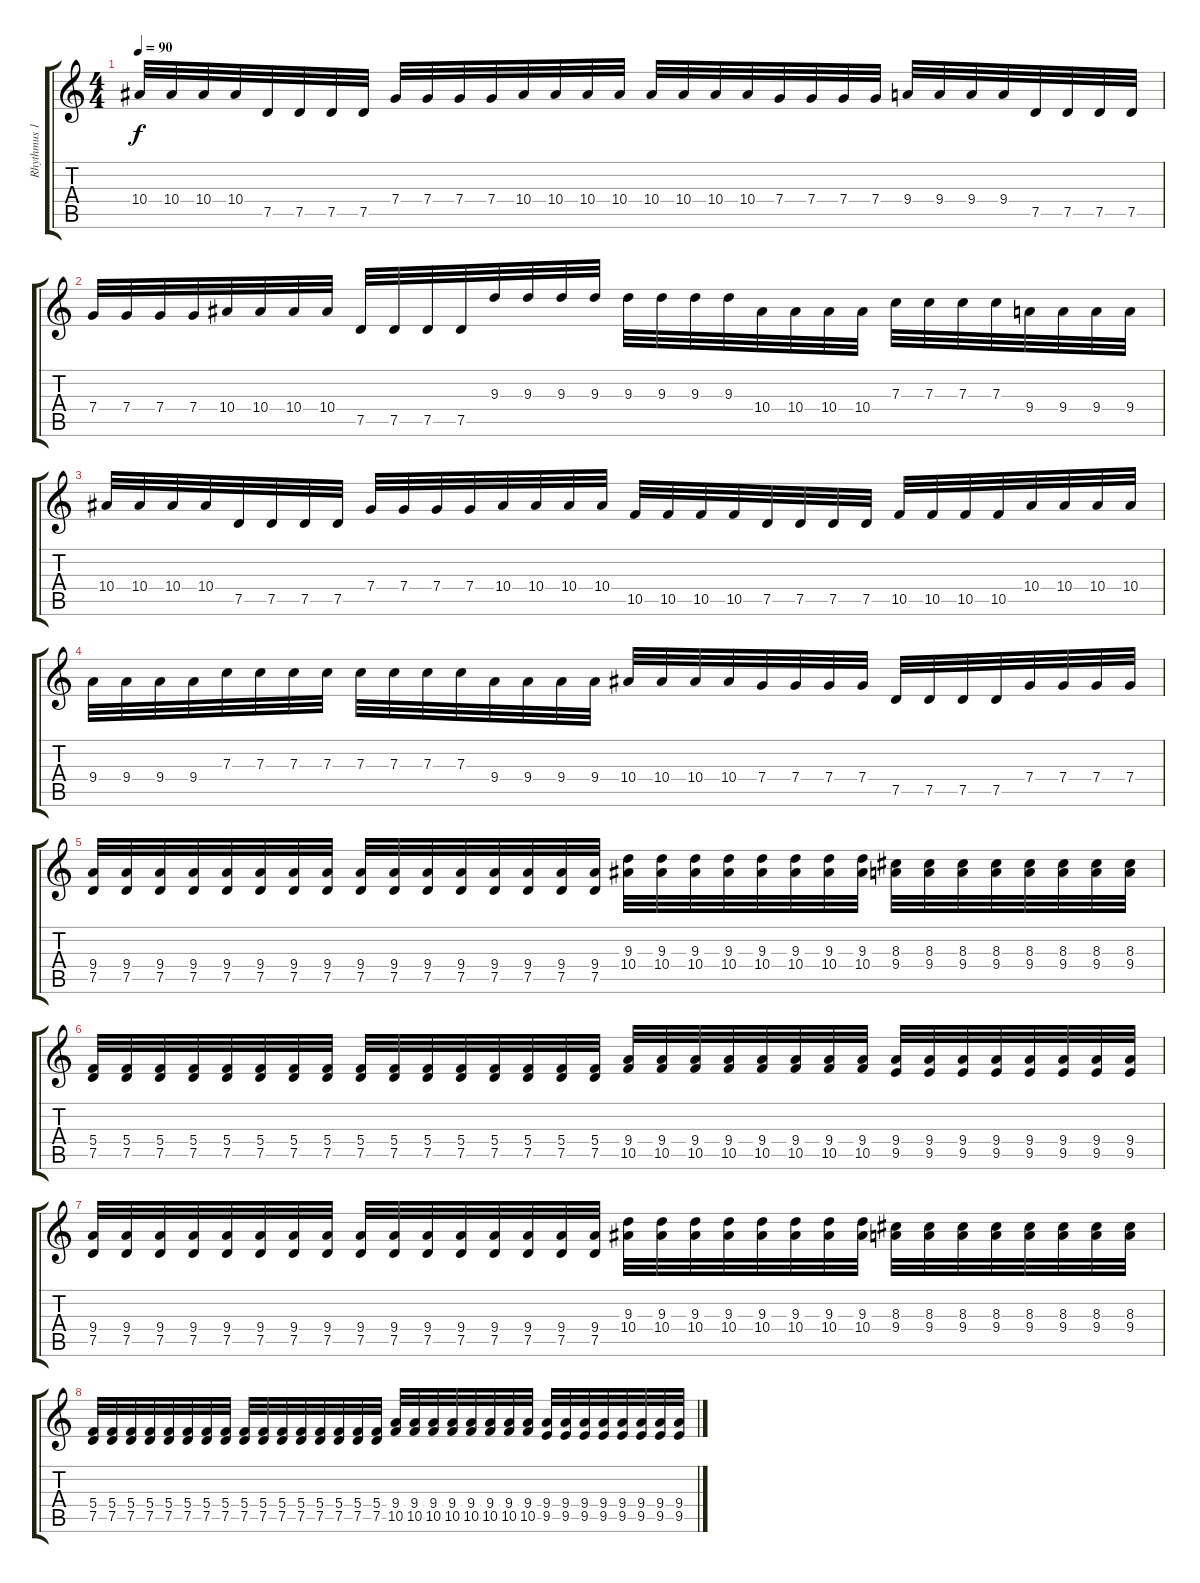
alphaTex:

\track ("Rhythmus 1" "Rhythmus 1") {instrument distortionguitar}
\staff {score tabs}
\tuning (D4 A3 F3 C3 G2 D2) {hide}
\ts (4 4)
\tempo 90
\clef g2
\ks c
10.4.32{dy f} 10.4.32 10.4.32 10.4.32 7.5.32 7.5.32 7.5.32 7.5.32 7.4.32 7.4.32 7.4.32 7.4.32 10.4.32 10.4.32 10.4.32 10.4.32 10.4.32 10.4.32 10.4.32 10.4.32 7.4.32 7.4.32 7.4.32 7.4.32 9.4.32 9.4.32 9.4.32 9.4.32 7.5.32 7.5.32 7.5.32 7.5.32 |
7.4.32 7.4.32 7.4.32 7.4.32 10.4.32 10.4.32 10.4.32 10.4.32 7.5.32 7.5.32 7.5.32 7.5.32 9.3.32 9.3.32 9.3.32 9.3.32 9.3.32 9.3.32 9.3.32 9.3.32 10.4.32 10.4.32 10.4.32 10.4.32 7.3.32 7.3.32 7.3.32 7.3.32 9.4.32 9.4.32 9.4.32 9.4.32 |
10.4.32 10.4.32 10.4.32 10.4.32 7.5.32 7.5.32 7.5.32 7.5.32 7.4.32 7.4.32 7.4.32 7.4.32 10.4.32 10.4.32 10.4.32 10.4.32 10.5.32 10.5.32 10.5.32 10.5.32 7.5.32 7.5.32 7.5.32 7.5.32 10.5.32 10.5.32 10.5.32 10.5.32 10.4.32 10.4.32 10.4.32 10.4.32 |
9.4.32 9.4.32 9.4.32 9.4.32 7.3.32 7.3.32 7.3.32 7.3.32 7.3.32 7.3.32 7.3.32 7.3.32 9.4.32 9.4.32 9.4.32 9.4.32 10.4.32 10.4.32 10.4.32 10.4.32 7.4.32 7.4.32 7.4.32 7.4.32 7.5.32 7.5.32 7.5.32 7.5.32 7.4.32 7.4.32 7.4.32 7.4.32 |
(9.4 7.5).32 (9.4 7.5).32 (9.4 7.5).32 (9.4 7.5).32 (9.4 7.5).32 (9.4 7.5).32 (9.4 7.5).32 (9.4 7.5).32 (9.4 7.5).32 (9.4 7.5).32 (9.4 7.5).32 (9.4 7.5).32 (9.4 7.5).32 (9.4 7.5).32 (9.4 7.5).32 (9.4 7.5).32 (9.3 10.4).32 (9.3 10.4).32 (9.3 10.4).32 (9.3 10.4).32 (9.3 10.4).32 (9.3 10.4).32 (9.3 10.4).32 (9.3 10.4).32 (8.3 9.4).32 (8.3 9.4).32 (8.3 9.4).32 (8.3 9.4).32 (8.3 9.4).32 (8.3 9.4).32 (8.3 9.4).32 (8.3 9.4).32 |
(5.4 7.5).32 (5.4 7.5).32 (5.4 7.5).32 (5.4 7.5).32 (5.4 7.5).32 (5.4 7.5).32 (5.4 7.5).32 (5.4 7.5).32 (5.4 7.5).32 (5.4 7.5).32 (5.4 7.5).32 (5.4 7.5).32 (5.4 7.5).32 (5.4 7.5).32 (5.4 7.5).32 (5.4 7.5).32 (9.4 10.5).32 (9.4 10.5).32 (9.4 10.5).32 (9.4 10.5).32 (9.4 10.5).32 (9.4 10.5).32 (9.4 10.5).32 (9.4 10.5).32 (9.4 9.5).32 (9.4 9.5).32 (9.4 9.5).32 (9.4 9.5).32 (9.4 9.5).32 (9.4 9.5).32 (9.4 9.5).32 (9.4 9.5).32 |
(9.4 7.5).32 (9.4 7.5).32 (9.4 7.5).32 (9.4 7.5).32 (9.4 7.5).32 (9.4 7.5).32 (9.4 7.5).32 (9.4 7.5).32 (9.4 7.5).32 (9.4 7.5).32 (9.4 7.5).32 (9.4 7.5).32 (9.4 7.5).32 (9.4 7.5).32 (9.4 7.5).32 (9.4 7.5).32 (9.3 10.4).32 (9.3 10.4).32 (9.3 10.4).32 (9.3 10.4).32 (9.3 10.4).32 (9.3 10.4).32 (9.3 10.4).32 (9.3 10.4).32 (8.3 9.4).32 (8.3 9.4).32 (8.3 9.4).32 (8.3 9.4).32 (8.3 9.4).32 (8.3 9.4).32 (8.3 9.4).32 (8.3 9.4).32 |
(5.4 7.5).32 (5.4 7.5).32 (5.4 7.5).32 (5.4 7.5).32 (5.4 7.5).32 (5.4 7.5).32 (5.4 7.5).32 (5.4 7.5).32 (5.4 7.5).32 (5.4 7.5).32 (5.4 7.5).32 (5.4 7.5).32 (5.4 7.5).32 (5.4 7.5).32 (5.4 7.5).32 (5.4 7.5).32 (9.4 10.5).32 (9.4 10.5).32 (9.4 10.5).32 (9.4 10.5).32 (9.4 10.5).32 (9.4 10.5).32 (9.4 10.5).32 (9.4 10.5).32 (9.4 9.5).32 (9.4 9.5).32 (9.4 9.5).32 (9.4 9.5).32 (9.4 9.5).32 (9.4 9.5).32 (9.4 9.5).32 (9.4 9.5).32
